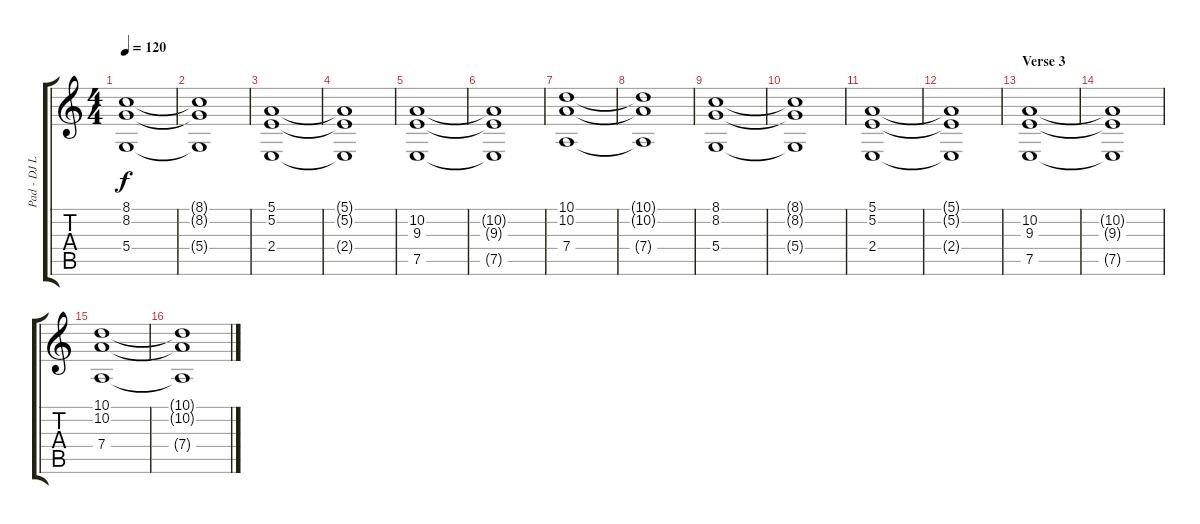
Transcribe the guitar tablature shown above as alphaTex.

\track ("Pad - DJ Lethal" "Pad - DJ L") {instrument tremolostrings}
\staff {score tabs}
\tuning (E4 B3 G3 D3 A2 E2) {hide}
\ts (4 4)
\tempo 120
\clef g2
\ks c
(8.1 8.2 5.4).1{dy f} |
(8.1{t} 8.2{t} 5.4{t}).1 |
(5.1 5.2 2.4).1 |
(5.1{t} 5.2{t} 2.4{t}).1 |
(10.2 9.3 7.5).1 |
(10.2{t} 9.3{t} 7.5{t}).1 |
(10.1 10.2 7.4).1 |
(10.1{t} 10.2{t} 7.4{t}).1 |
(8.1 8.2 5.4).1 |
(8.1{t} 8.2{t} 5.4{t}).1 |
(5.1 5.2 2.4).1 |
(5.1{t} 5.2{t} 2.4{t}).1 |
\section ("" "Verse 3")
(10.2 9.3 7.5).1 |
(10.2{t} 9.3{t} 7.5{t}).1 |
(10.1 10.2 7.4).1 |
(10.1{t} 10.2{t} 7.4{t}).1
